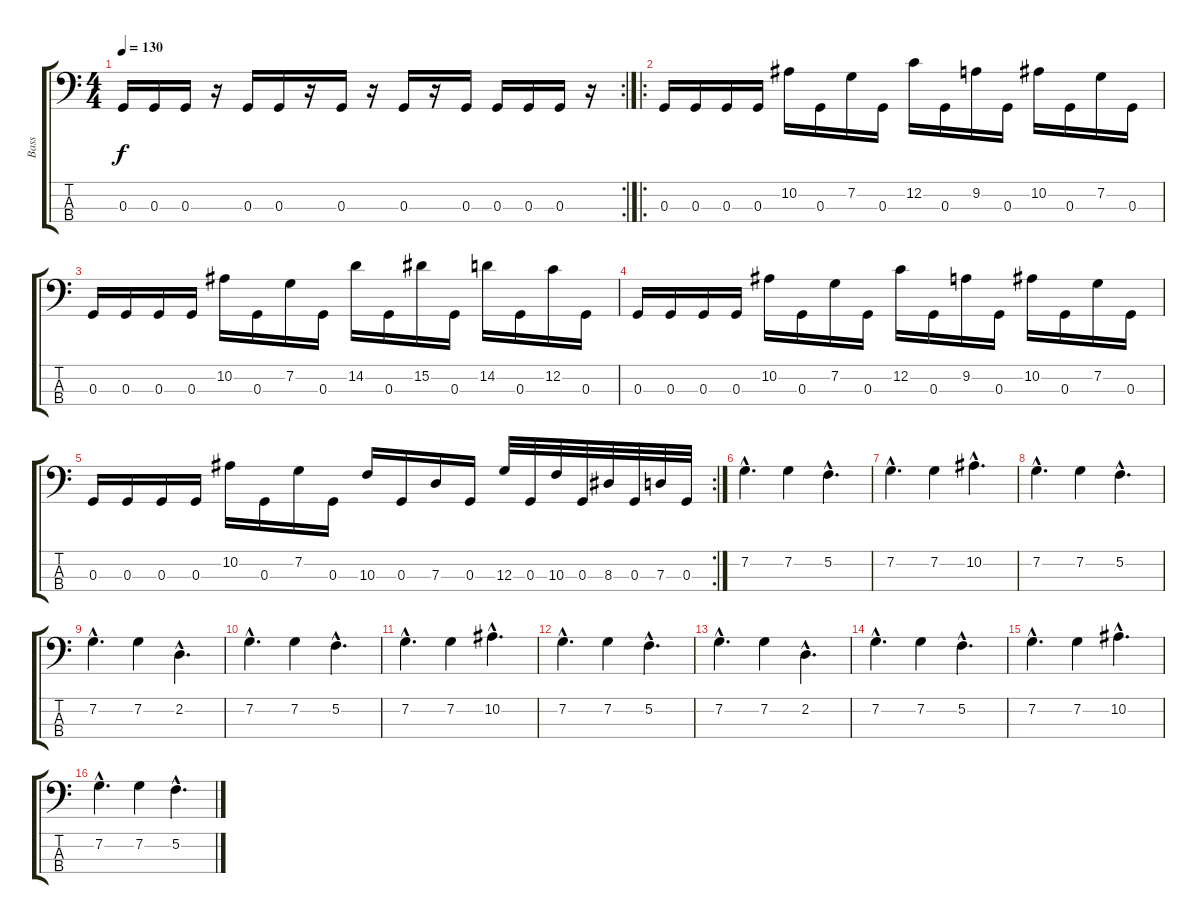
\track ("Bass" "Bass") {instrument electricbassfinger}
\staff {score tabs}
\tuning (F2 C2 G1 D1) {hide}
\rc 2
\ts (4 4)
\tempo 130
\clef f4
\ks c
0.3.16{dy f} 0.3.16 0.3.16 r.16 0.3.16 0.3.16 r.16 0.3.16 r.16 0.3.16 r.16 0.3.16 0.3.16 0.3.16 0.3.16 r.16 |
\ro
0.3.16 0.3.16 0.3.16 0.3.16 10.2.16 0.3.16 7.2.16 0.3.16 12.2.16 0.3.16 9.2.16 0.3.16 10.2.16 0.3.16 7.2.16 0.3.16 |
0.3.16 0.3.16 0.3.16 0.3.16 10.2.16 0.3.16 7.2.16 0.3.16 14.2.16 0.3.16 15.2.16 0.3.16 14.2.16 0.3.16 12.2.16 0.3.16 |
0.3.16 0.3.16 0.3.16 0.3.16 10.2.16 0.3.16 7.2.16 0.3.16 12.2.16 0.3.16 9.2.16 0.3.16 10.2.16 0.3.16 7.2.16 0.3.16 |
\rc 2
0.3.16 0.3.16 0.3.16 0.3.16 10.2.16 0.3.16 7.2.16 0.3.16 10.3.16 0.3.16 7.3.16 0.3.16 12.3.32 0.3.32 10.3.32 0.3.32 8.3.32 0.3.32 7.3.32 0.3.32 |
7.2{hac}.4{d} 7.2.4 5.2{hac}.4{d} |
7.2{hac}.4{d} 7.2.4 10.2{hac}.4{d} |
7.2{hac}.4{d} 7.2.4 5.2{hac}.4{d} |
7.2{hac}.4{d} 7.2.4 2.2{hac}.4{d} |
7.2{hac}.4{d} 7.2.4 5.2{hac}.4{d} |
7.2{hac}.4{d} 7.2.4 10.2{hac}.4{d} |
7.2{hac}.4{d} 7.2.4 5.2{hac}.4{d} |
7.2{hac}.4{d} 7.2.4 2.2{hac}.4{d} |
7.2{hac}.4{d} 7.2.4 5.2{hac}.4{d} |
7.2{hac}.4{d} 7.2.4 10.2{hac}.4{d} |
7.2{hac}.4{d} 7.2.4 5.2{hac}.4{d}
